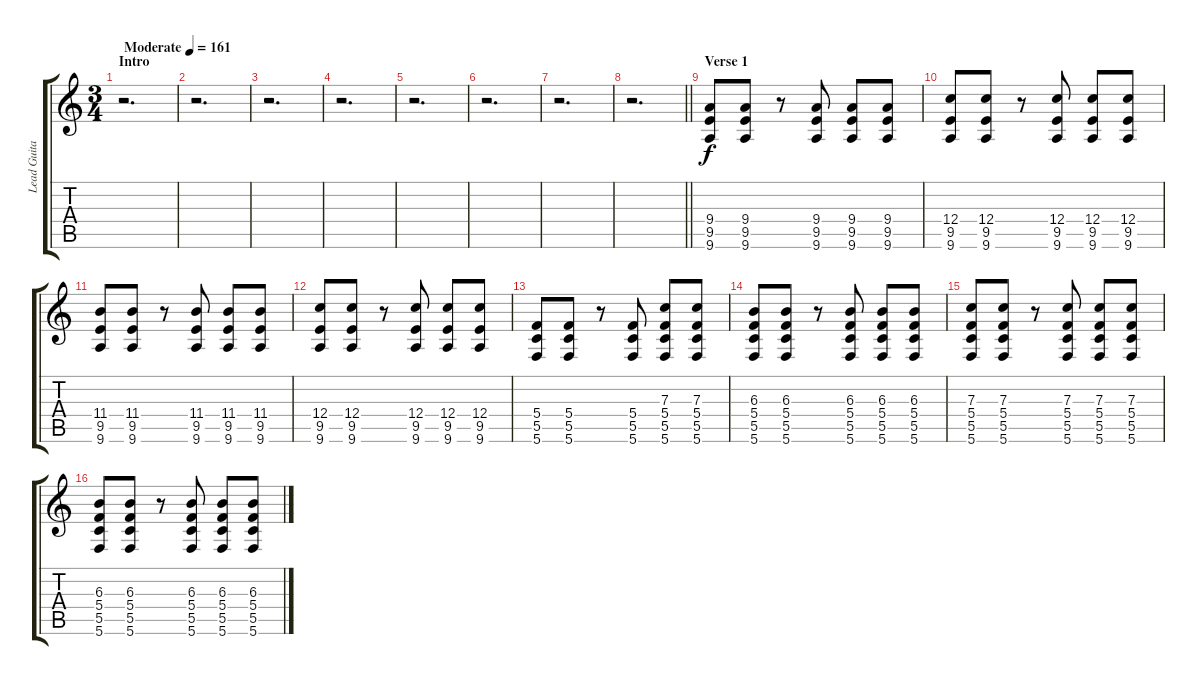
\track ("Lead Guitar - Duke Kitchens" "Lead Guita") {instrument overdrivenguitar}
\staff {score tabs}
\tuning (D4 A3 F3 C3 G2 C2) {hide}
\ts (3 4)
\section ("" "Intro")
\tempo (161 "Moderate")
\clef g2
\ks c
r.2{d dy f instrument overdrivenguitar} |
r.2{d} |
r.2{d} |
r.2{d} |
r.2{d} |
r.2{d} |
r.2{d} |
\barLineRight lightlight
r.2{d} |
\section ("" "Verse 1")
(9.4 9.5 9.6).8 (9.4 9.5 9.6).8 r.8 (9.4 9.5 9.6).8 (9.4 9.5 9.6).8 (9.4 9.5 9.6).8 |
(12.4 9.5 9.6).8 (12.4 9.5 9.6).8 r.8 (12.4 9.5 9.6).8 (12.4 9.5 9.6).8 (12.4 9.5 9.6).8 |
(11.4 9.5 9.6).8 (11.4 9.5 9.6).8 r.8 (11.4 9.5 9.6).8 (11.4 9.5 9.6).8 (11.4 9.5 9.6).8 |
(12.4 9.5 9.6).8 (12.4 9.5 9.6).8 r.8 (12.4 9.5 9.6).8 (12.4 9.5 9.6).8 (12.4 9.5 9.6).8 |
(5.4 5.5 5.6).8 (5.4 5.5 5.6).8 r.8 (5.4 5.5 5.6).8 (7.3 5.4 5.5 5.6).8 (7.3 5.4 5.5 5.6).8 |
(6.3 5.4 5.5 5.6).8 (6.3 5.4 5.5 5.6).8 r.8 (6.3 5.4 5.5 5.6).8 (6.3 5.4 5.5 5.6).8 (6.3 5.4 5.5 5.6).8 |
(7.3 5.4 5.5 5.6).8 (7.3 5.4 5.5 5.6).8 r.8 (7.3 5.4 5.5 5.6).8 (7.3 5.4 5.5 5.6).8 (7.3 5.4 5.5 5.6).8 |
(6.3 5.4 5.5 5.6).8 (6.3 5.4 5.5 5.6).8 r.8 (6.3 5.4 5.5 5.6).8 (6.3 5.4 5.5 5.6).8 (6.3 5.4 5.5 5.6).8
